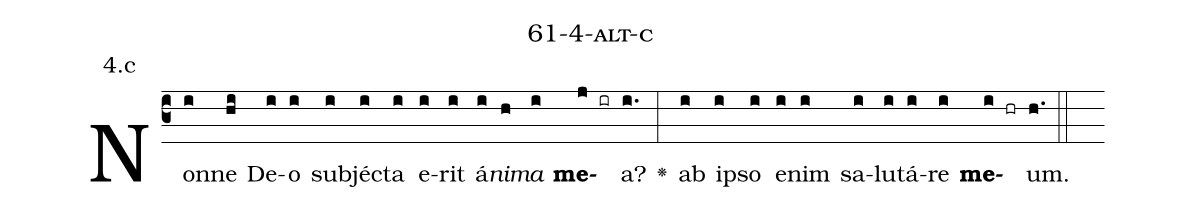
name: 61-4-alt-c;
annotation: 4.c;
%%
(c3)Non(i)ne(hi) De(i)o(i) sub(i)jéc(i)ta(i) e(i)rit(i) á(i)<i>ni</i>(h)<i>ma</i>(i) <b>me</b>(j ir)a?(i.) <v>\greheightstar</v>(:) ab(i) ip(i)so(i) e(i)nim(i) sa(i)lu(i)tá(i)re(i) <b>me</b>(i hr)um.(h.) (::)


%E(i) u(i) o(i) u(i) a(i) e.(h.) (::)
